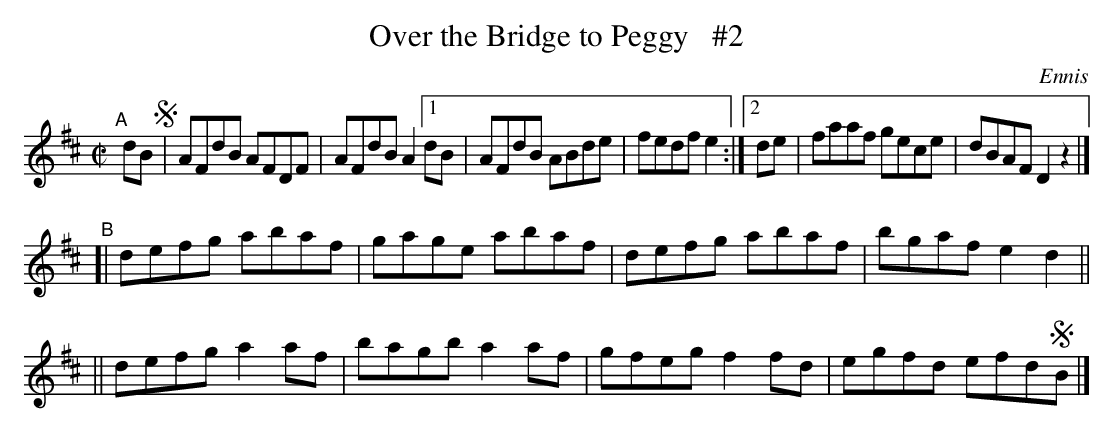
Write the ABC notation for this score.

X:1
T: Over the Bridge to Peggy   #2
M: C|
L: 1/8
O: Ennis
K: D
"^A"[|]\
dB !segno!\
| AFdB AFDF | AFdB A2 \
[1 dB | AFdB ABde | fedf e2 :|\
[2 de | faaf gece | dBAF D2z2 |]
"^B"\
[| defg abaf | gage abaf | defg abaf | bgaf e2d2 ||
|| defg a2af | bagb a2af | gfeg f2fd | egfd efd!segno!B |]
